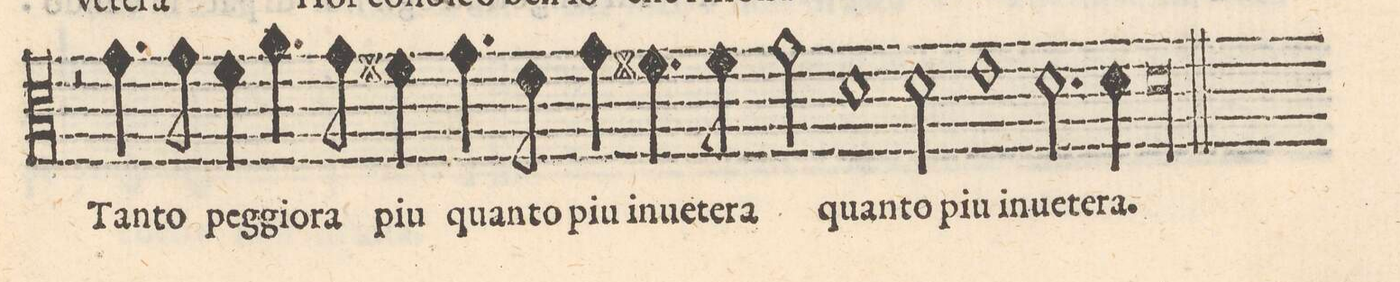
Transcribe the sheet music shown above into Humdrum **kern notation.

**kern	**text
*I"ALTO	*
*clefC3	*
*k[]	*
*met(C)	*
*M4/2	*
4r	.
4.g\	Tan-
8g\	-to
4f\	peg-
4.a\	-gio-
8g\	-ra
4f#X\	piu
4.g\	quan-
=43-	=43-
8e\	-to
4g\	piu
4.f#X\	in-
8f#\	-ue-
2g\	-tera
1d\	quan-
=44-	=44-
2d\	-to
1e	piu
=45-	=45-
2.d\	in-
4d\	-uete-
1dl	-ra.
==	==
*-	*-
